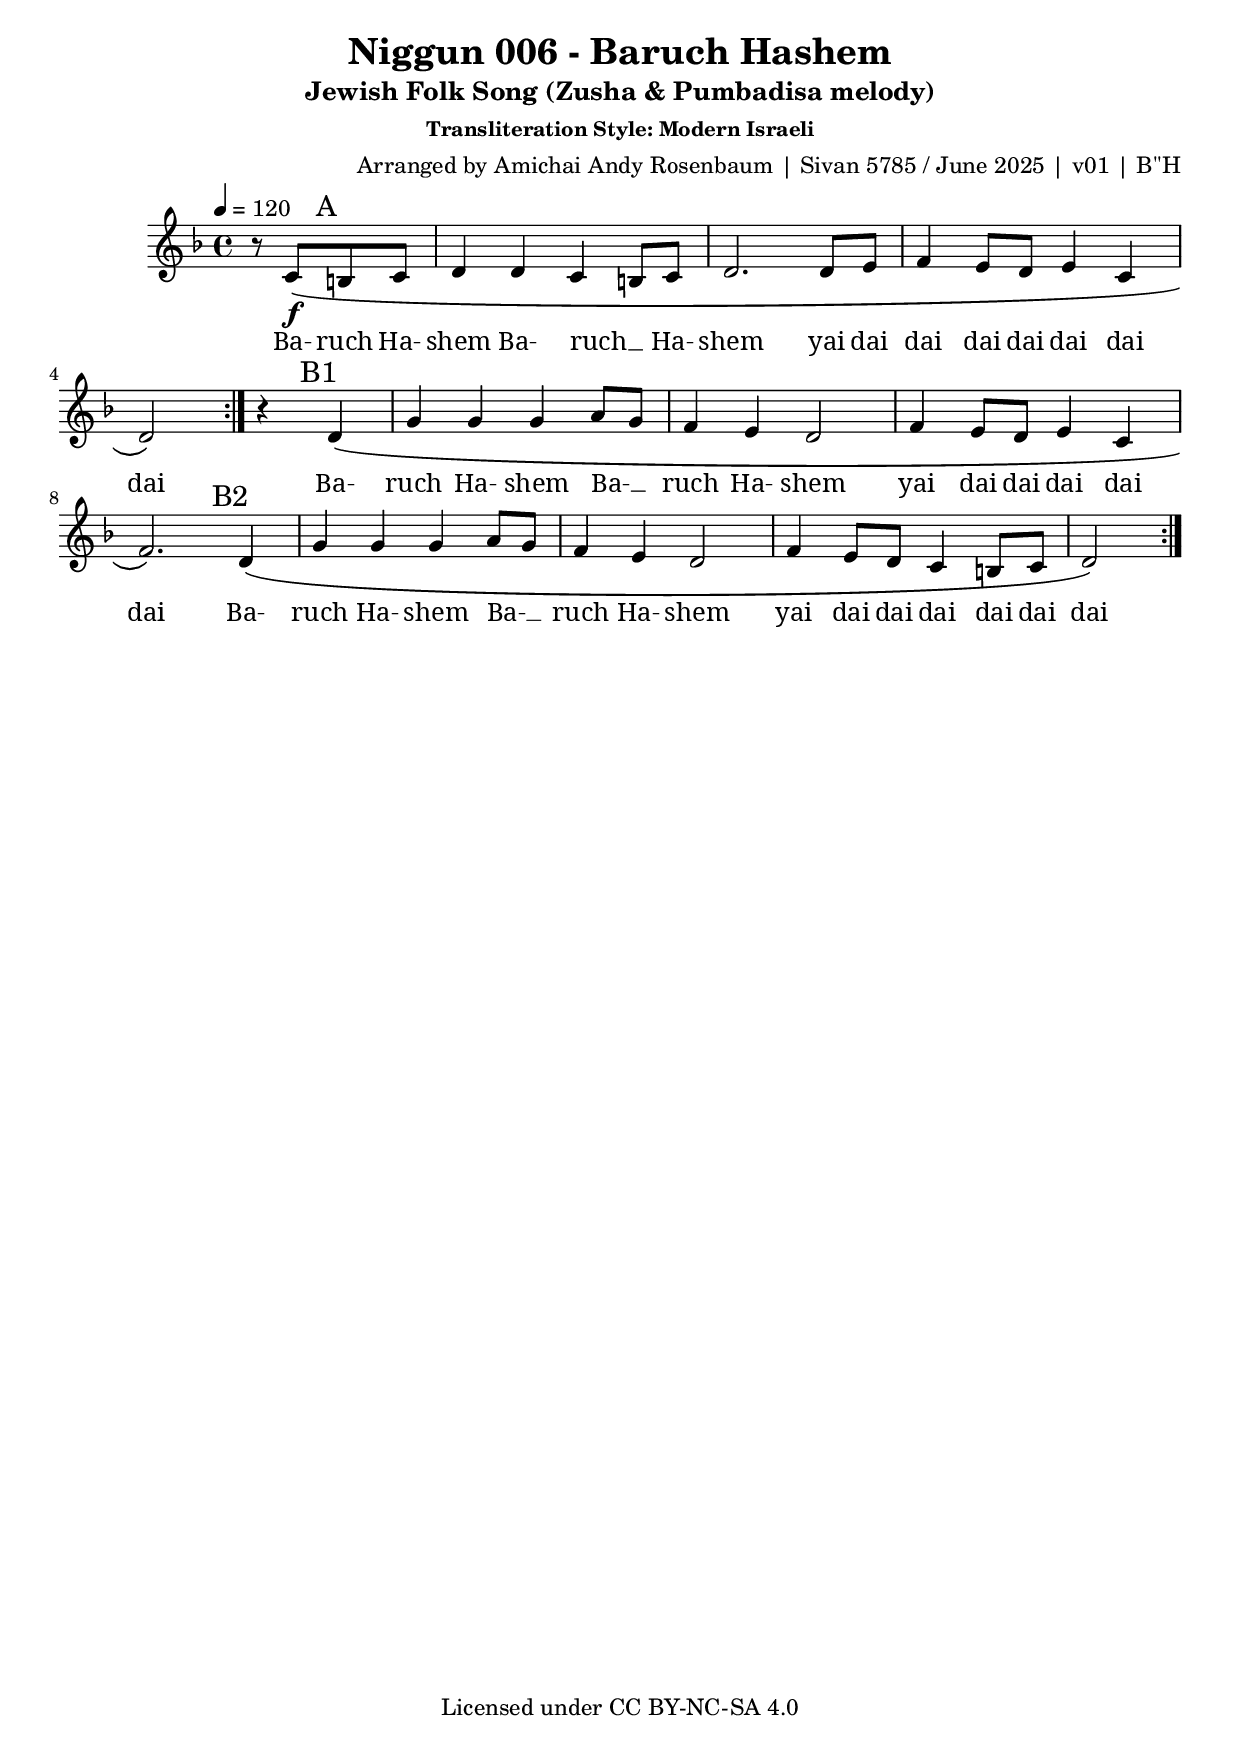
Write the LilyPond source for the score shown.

\version "2.24.4"


\header {
  title = "Niggun 006 - Baruch Hashem"
  subtitle = "Jewish Folk Song (Zusha & Pumbadisa melody)"
  % subsubtitle = "Transliteration Style: Tehillat Hashem English"
  subsubtitle = "Transliteration Style: Modern Israeli"
  % subsubtitle = "Transliteration Style: ArtScroll Ashkenazi"
  arranger = "Arranged by Amichai Andy Rosenbaum | Sivan 5785 / June 2025 | v01 | B''H"
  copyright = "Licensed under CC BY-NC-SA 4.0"
}



upperAOne = \relative c' {
  \partial 2 r8 c\f\( \mark \markup { "A" } b c
  | d4 d c b8 c 
  | d2. d8 e
  | f4 e8 d e4 c
  | d2\)
}

upperBOne = \relative c' {
  \partial 2 r4 \mark \markup { "B1" } d\(
  | g g g a8 g 
  | f4 e d2
  | f4 e8 d e4 c
  | f2.\)
}

upperBTwo = \relative c' {
  \mark \markup { "B2" }
  d4\( 
  | g g g a8 g 
  | f4 e d2
  | f4 e8 d c4 b8 c
  | d2\)
}

upper = \relative c' {
  \clef treble
  \key d \minor
  \time 4/4
  \tempo 4 = 120
	\repeat volta 2 {
		
  \repeat volta 2 {
  \upperAOne
}
  \upperBOne
	\upperBTwo
}
}


textAOne = \lyricmode {
  Ba- ruch Ha- shem Ba- ruch __ _ Ha- shem yai dai dai dai dai dai dai dai
}
textBOne = \lyricmode {
  Ba- ruch Ha- shem Ba- __ _ ruch Ha- shem yai dai dai dai dai dai
}
textBTwo = \lyricmode {
  Ba- ruch Ha- shem Ba- __ _ ruch Ha- shem yai dai dai dai dai dai dai
}


textAll = {
  \textAOne
%   \textATwo
  \textBOne
  \textBTwo

}

theScore = {
  \new PianoStaff <<
    \new Staff = upper { \set Staff.midiInstrument = #"cello" \new Voice = "singer" \upper }
    % \new Staff = upper { \set Staff.midiInstrument = #"trumpet" \new Voice = "singer" \upper }
    % \new Staff = lower { \lower }
    \new Lyrics \lyricsto "singer"  {
      \textAll
    }
  >>
}

\score {
    \theScore
  \layout {
    \context {
      \Lyrics
      \override LyricText.font-name = #"Garamond"
%       \override LyricText.font-name = #"Times New Roman,"
    }
 }
  % \midi { \context { \Score midiRepeatTypes #onlyRepeats } }
}

\score {
\unfoldRepeats {
  \transpose c' c  {
  \theScore
  }
}
  \midi { 
	}
}
